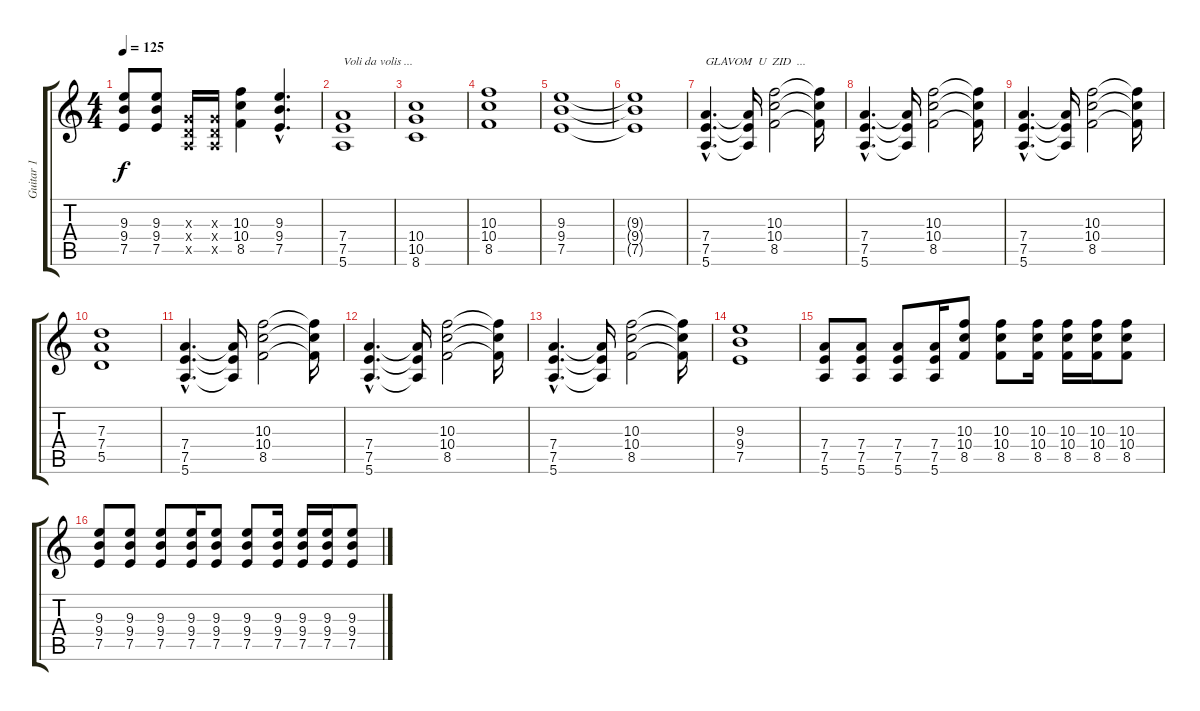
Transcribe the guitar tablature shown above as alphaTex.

\track ("Guitar 1" "Guitar 1") {instrument distortionguitar}
\staff {score tabs}
\tuning (E4 B3 G3 D3 A2 E2) {hide}
\ts (4 4)
\tempo 125
\clef g2
\ks c
(9.3 9.4 7.5).8{dy f} (9.3 9.4 7.5).8 (0.3{x} 0.4{x} 0.5{x}).16 (0.3{x} 0.4{x} 0.5{x}).16 (10.3 10.4 8.5).4 (9.3{hac} 9.4{hac} 7.5{hac}).4{d} |
(7.4 7.5 5.6).1{txt "Voli da volis ..."} |
(10.4 10.5 8.6).1 |
(10.3 10.4 8.5).1 |
(9.3 9.4 7.5).1 |
(9.3{t} 9.4{t} 7.5{t}).1 |
(7.4{hac} 7.5{hac} 5.6{hac}).4{d txt "GLAVOM  U  ZID  ..."} (7.4{t} 7.5{t} 5.6{t}).16 (10.3 10.4 8.5).2 (10.3{t} 10.4{t} 8.5{t}).16 |
(7.4{hac} 7.5{hac} 5.6{hac}).4{d} (7.4{t} 7.5{t} 5.6{t}).16 (10.3 10.4 8.5).2 (10.3{t} 10.4{t} 8.5{t}).16 |
(7.4{hac} 7.5{hac} 5.6{hac}).4{d} (7.4{t} 7.5{t} 5.6{t}).16 (10.3 10.4 8.5).2 (10.3{t} 10.4{t} 8.5{t}).16 |
(7.3 7.4 5.5).1 |
(7.4{hac} 7.5{hac} 5.6{hac}).4{d} (7.4{t} 7.5{t} 5.6{t}).16 (10.3 10.4 8.5).2 (10.3{t} 10.4{t} 8.5{t}).16 |
(7.4{hac} 7.5{hac} 5.6{hac}).4{d} (7.4{t} 7.5{t} 5.6{t}).16 (10.3 10.4 8.5).2 (10.3{t} 10.4{t} 8.5{t}).16 |
(7.4{hac} 7.5{hac} 5.6{hac}).4{d} (7.4{t} 7.5{t} 5.6{t}).16 (10.3 10.4 8.5).2 (10.3{t} 10.4{t} 8.5{t}).16 |
(9.3 9.4 7.5).1 |
(7.4 7.5 5.6).8 (7.4 7.5 5.6).8 (7.4 7.5 5.6).8 (7.4 7.5 5.6).16 (10.3 10.4 8.5).8 (10.3 10.4 8.5).8 (10.3 10.4 8.5).16 (10.3 10.4 8.5).16 (10.3 10.4 8.5).16 (10.3 10.4 8.5).8 |
(9.3 9.4 7.5).8 (9.3 9.4 7.5).8 (9.3 9.4 7.5).8 (9.3 9.4 7.5).16 (9.3 9.4 7.5).8 (9.3 9.4 7.5).8 (9.3 9.4 7.5).16 (9.3 9.4 7.5).16 (9.3 9.4 7.5).16 (9.3 9.4 7.5).8
